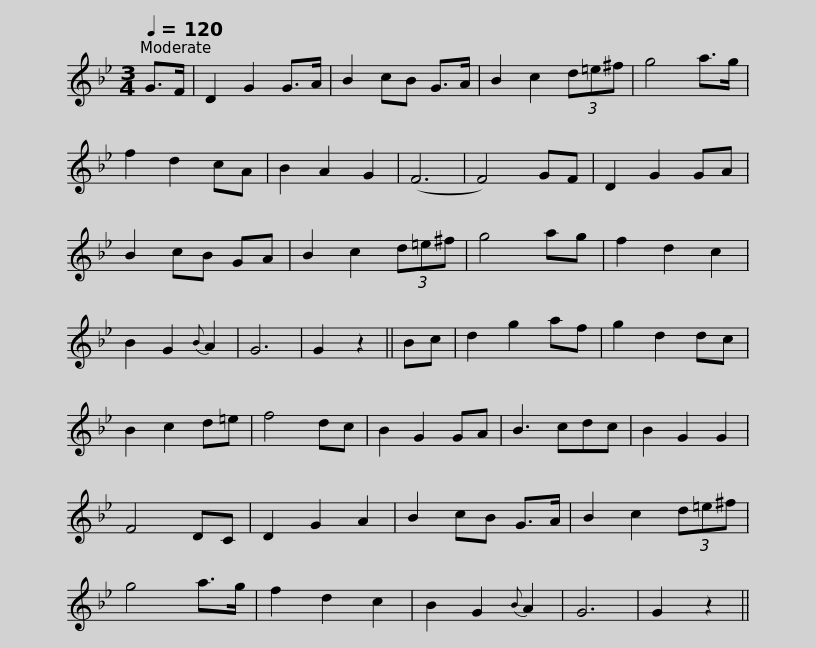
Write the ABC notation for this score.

X:1
L:1/8
Q:1/4=120
M:3/4
I:linebreak $
K:Gmin
V:1 treble
V:1
 G>F | D2 G2 G>A | B2 cB G>A | B2 c2 (3d=e^f | g4 a>g | %5
 f2 d2 cA | B2 A2 G2 | (F6 | F4) GF | D2 G2 GA |$ %10
 B2 cB GA | B2 c2 (3d=e^f | g4 ag | f2 d2 c2 | B2 G2{B} A2 | %15
 G6 | G2 z2 || Bc | d2 g2 af | g2 d2 dc | %20
 B2 c2 d=e |$ f4 dc | B2 G2 GA | B3 cdc | B2 G2 G2 | %25
 F4 DC | D2 G2 A2 | B2 cB G>A | B2 c2 (3d=e^f | g4 a>g | %30
 f2 d2 c2 |$ B2 G2{B} A2 | G6 | G2 z2 || %34
